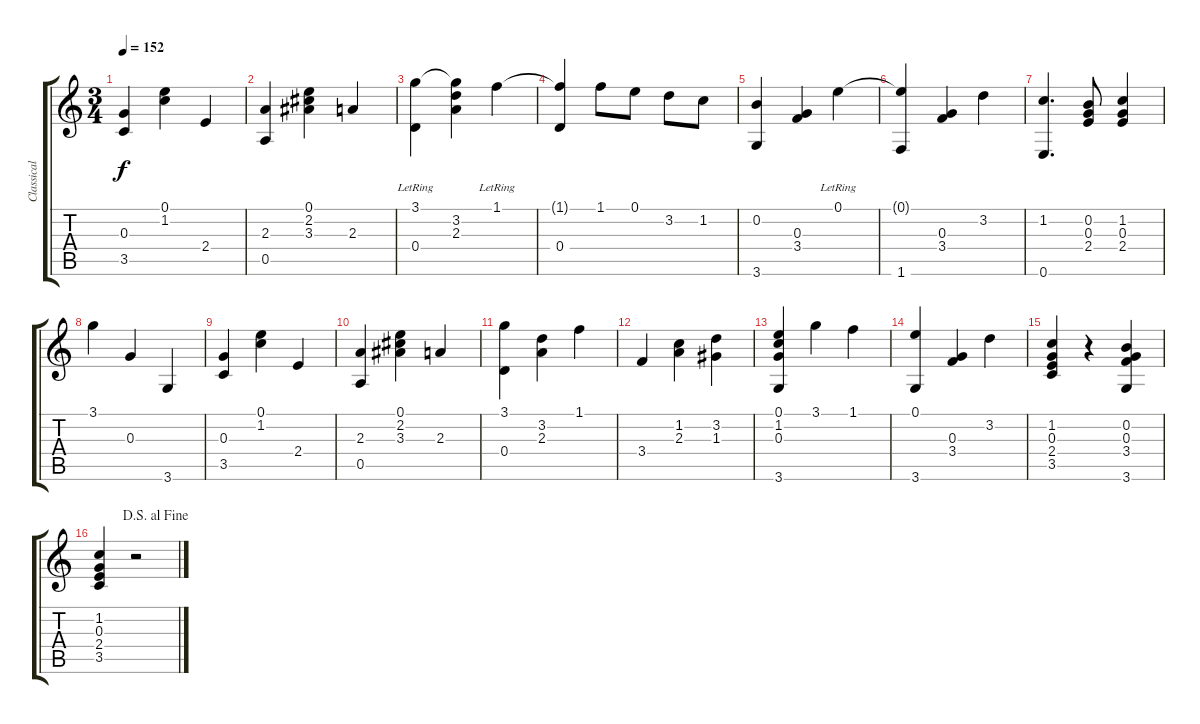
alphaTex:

\track ("Classical Guitar" "Classical ") {instrument acousticguitarnylon}
\staff {score tabs}
\tuning (E4 B3 G3 D3 A2 E2) {hide}
\ts (3 4)
\tempo 152
\clef g2
\ks c
(0.3 3.5).4{dy f} (0.1 1.2).4 2.4.4 |
(2.3 0.5).4 (0.1 2.2 3.3).4 2.3.4 |
(3.1{lr} 0.4{lr}).4 (3.1{t} 3.2 2.3).4 1.1{lr}.4 |
(1.1{t} 0.4).4 1.1.8 0.1.8 3.2.8 1.2.8 |
(0.2 3.6).4 (0.3 3.4).4 0.1{lr}.4 |
(0.1{t} 1.6).4 (0.3 3.4).4 3.2.4 |
(1.2 0.6).4{d} (0.2 0.3 2.4).8 (1.2 0.3 2.4).4 |
3.1.4 0.3.4 3.6.4 |
(0.3 3.5).4 (0.1 1.2).4 2.4.4 |
(2.3 0.5).4 (0.1 2.2 3.3).4 2.3.4 |
(3.1 0.4).4 (3.2 2.3).4 1.1.4 |
3.4.4 (1.2 2.3).4 (3.2 1.3).4 |
(0.1 1.2 0.3 3.6).4 3.1.4 1.1.4 |
(0.1 3.6).4 (0.3 3.4).4 3.2.4 |
(1.2 0.3 2.4 3.5).4 r.4 (0.2 0.3 3.4 3.6).4 |
\jump dalsegnoalfine
(1.2 0.3 2.4 3.5).4 r.2
